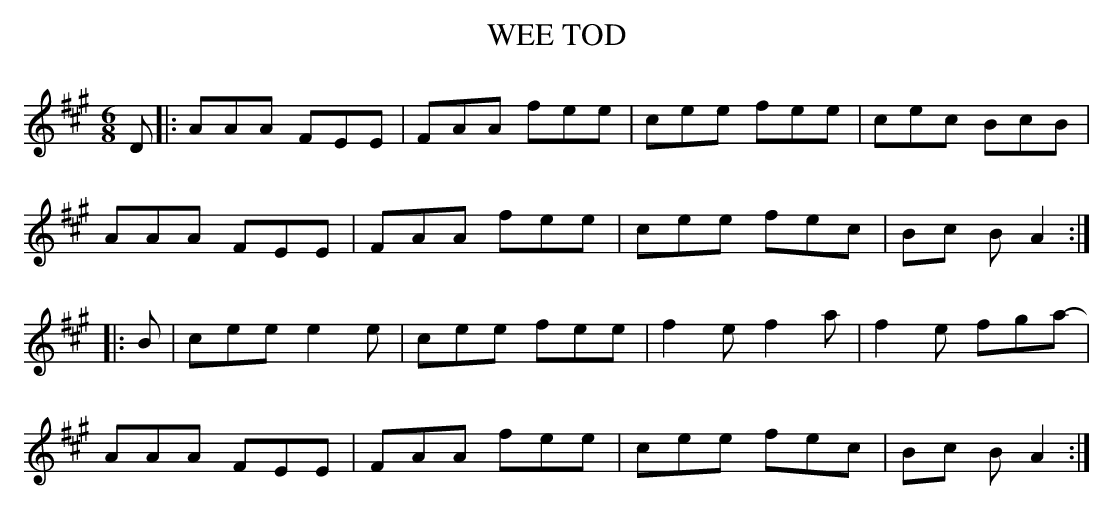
X:1
T:WEE TOD
M:6/8
L:1/8
K:A
   D |: AAA FEE | FAA fee | cee fee | cec BcB  |
        AAA FEE | FAA fee | cee fec | Bc  BA2 :|
|: B |  cee e2e | cee fee | f2e f2a | f2e fga- |
        AAA FEE | FAA fee | cee fec | Bc  BA2 :|
